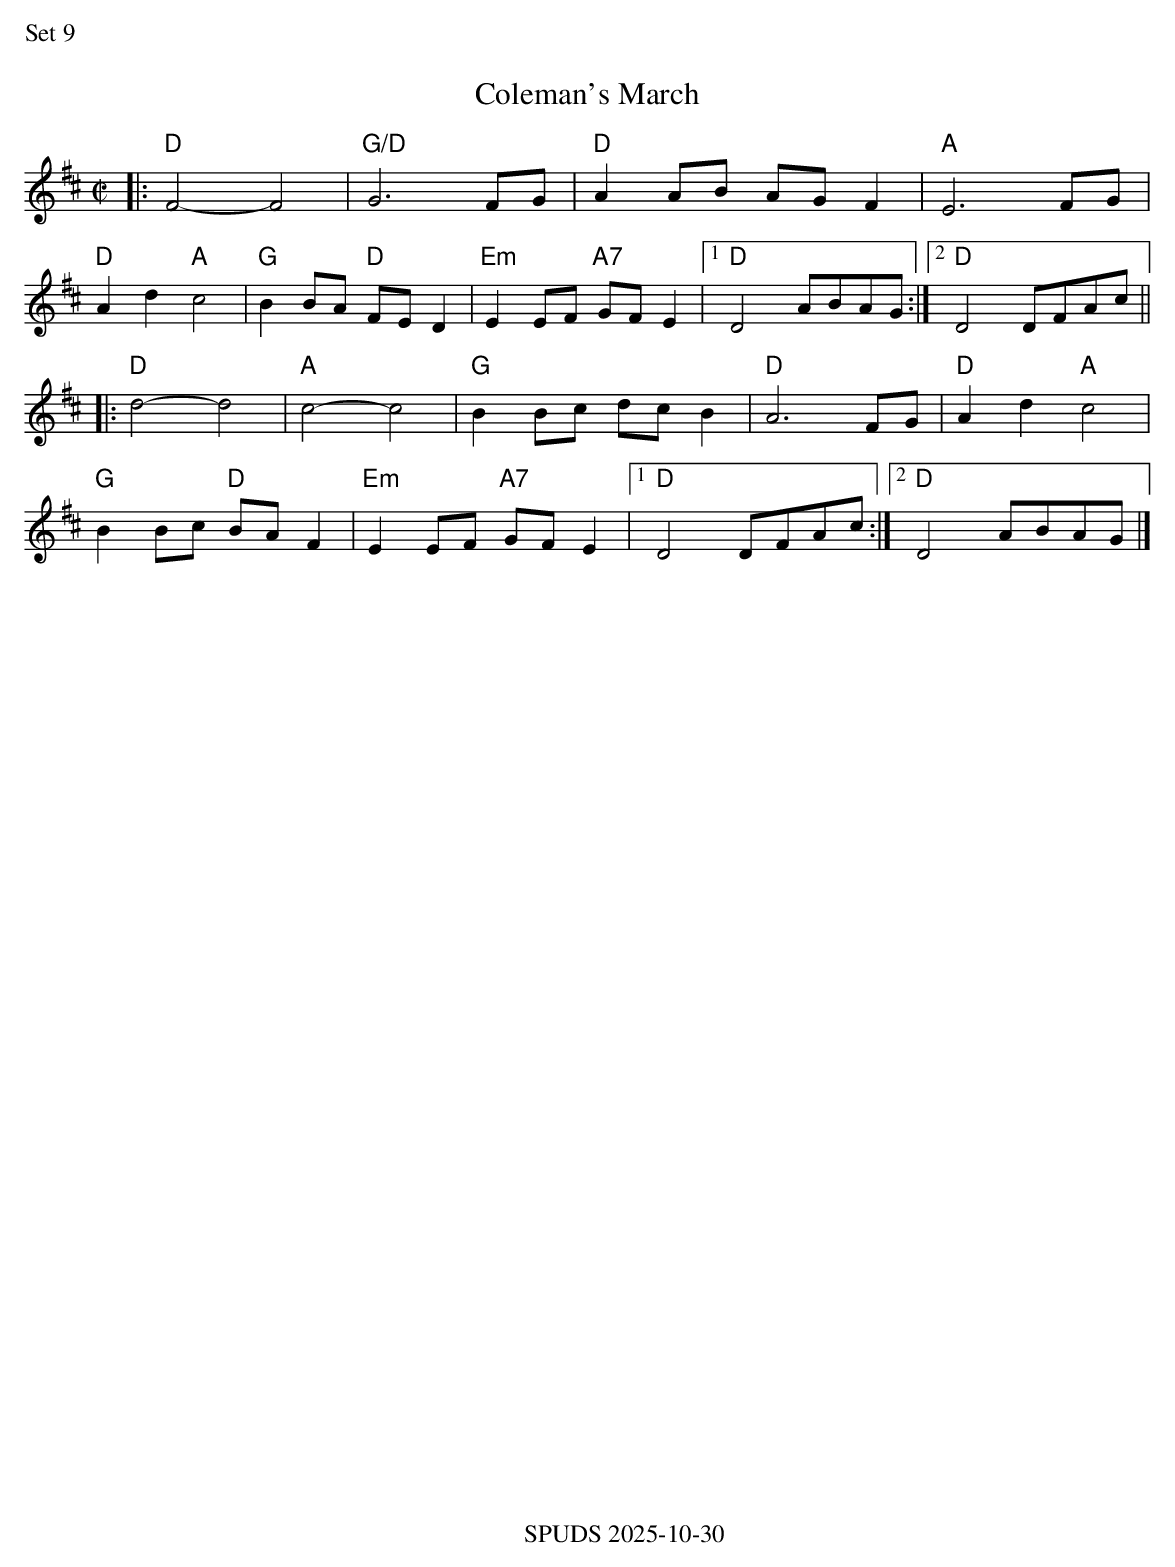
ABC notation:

X:1
%%text Set 9
T:Coleman's March
M:C|
K:D
|:"D"F4-F4|"G/D"G6FG|"D"A2AB AGF2|"A"E6FG|
"D"A2d2"A"c4|"G"B2BA "D"FED2|"Em"E2EF "A7"GFE2|1"D"D4ABAG:|2"D"D4DFAc||
|:"D"d4-d4|"A"c4-c4|"G"B2Bc dcB2 |"D"A6 FG|"D"A2d2"A"c4|
"G"B2 Bc "D"BAF2|"Em"E2EF "A7"GF E2|1"D"D4DFAc:|2"D"D4ABAG|]
